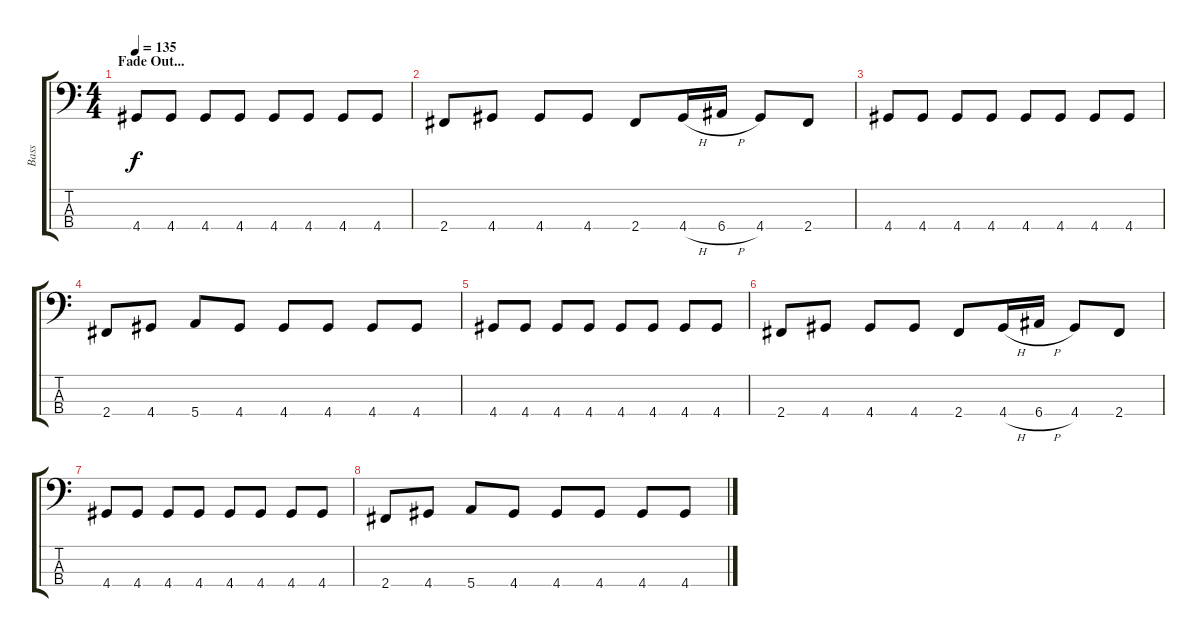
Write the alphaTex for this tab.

\track ("Bass" "Bass") {instrument slapbass2}
\staff {score tabs}
\tuning (G2 D2 A1 E1) {hide}
\ts (4 4)
\section ("" "Fade Out...")
\tempo 135
\clef f4
\ks c
4.4.8{dy f volume 6} 4.4.8 4.4.8 4.4.8 4.4.8 4.4.8 4.4.8 4.4.8 |
2.4.8 4.4.8 4.4.8 4.4.8 2.4.8 4.4{h}.16 6.4{h}.16 4.4.8 2.4.8 |
4.4.8 4.4.8 4.4.8 4.4.8 4.4.8 4.4.8 4.4.8 4.4.8 |
2.4.8 4.4.8 5.4.8 4.4.8 4.4.8 4.4.8 4.4.8 4.4.8 |
4.4.8{volume 1} 4.4.8 4.4.8 4.4.8 4.4.8 4.4.8 4.4.8 4.4.8 |
2.4.8 4.4.8 4.4.8 4.4.8 2.4.8 4.4{h}.16 6.4{h}.16 4.4.8 2.4.8 |
4.4.8 4.4.8 4.4.8 4.4.8 4.4.8 4.4.8 4.4.8 4.4.8 |
2.4.8 4.4.8 5.4.8 4.4.8 4.4.8 4.4.8 4.4.8 4.4.8
